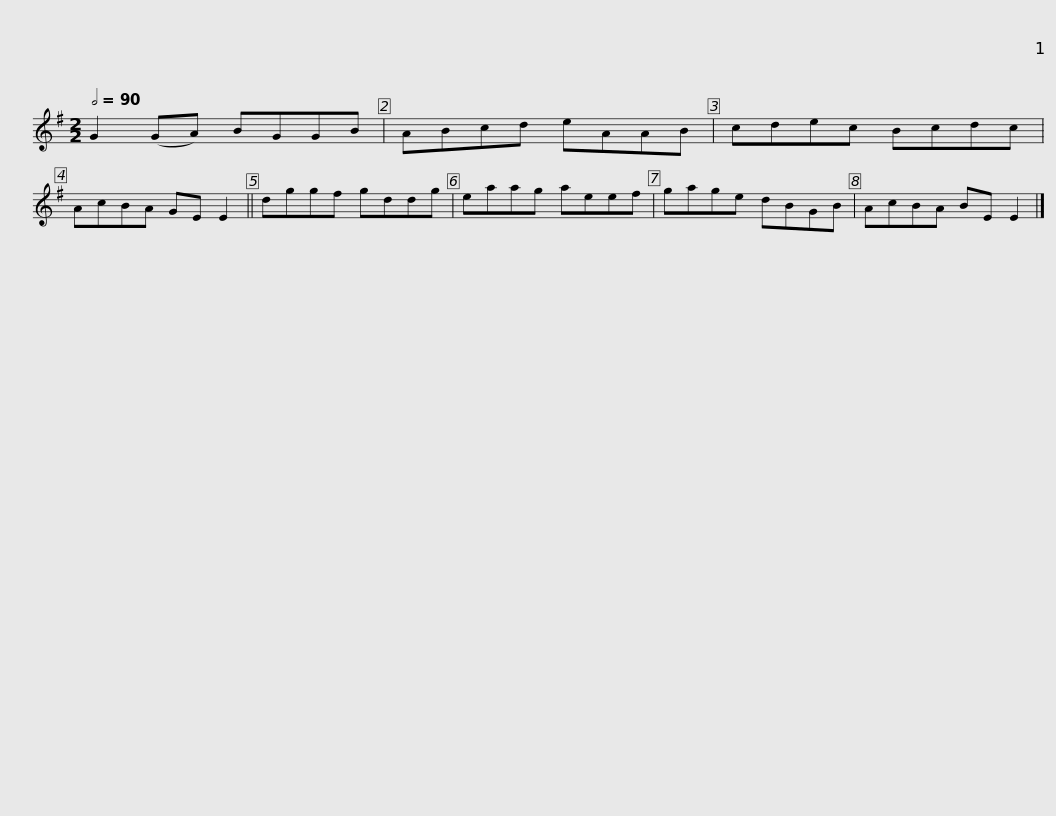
X:1
L:1/8
Q:1/2=90
M:2/2
I:linebreak $
K:G
V:1 treble
V:1
 G2 (GA) BGGB | ABcd eAAB | cdec Bcdc | AcBA GE E2 ||$ dggf gddg | %5
 eaag aeef | gage dBGB | AcBA BE E2 |] %8
